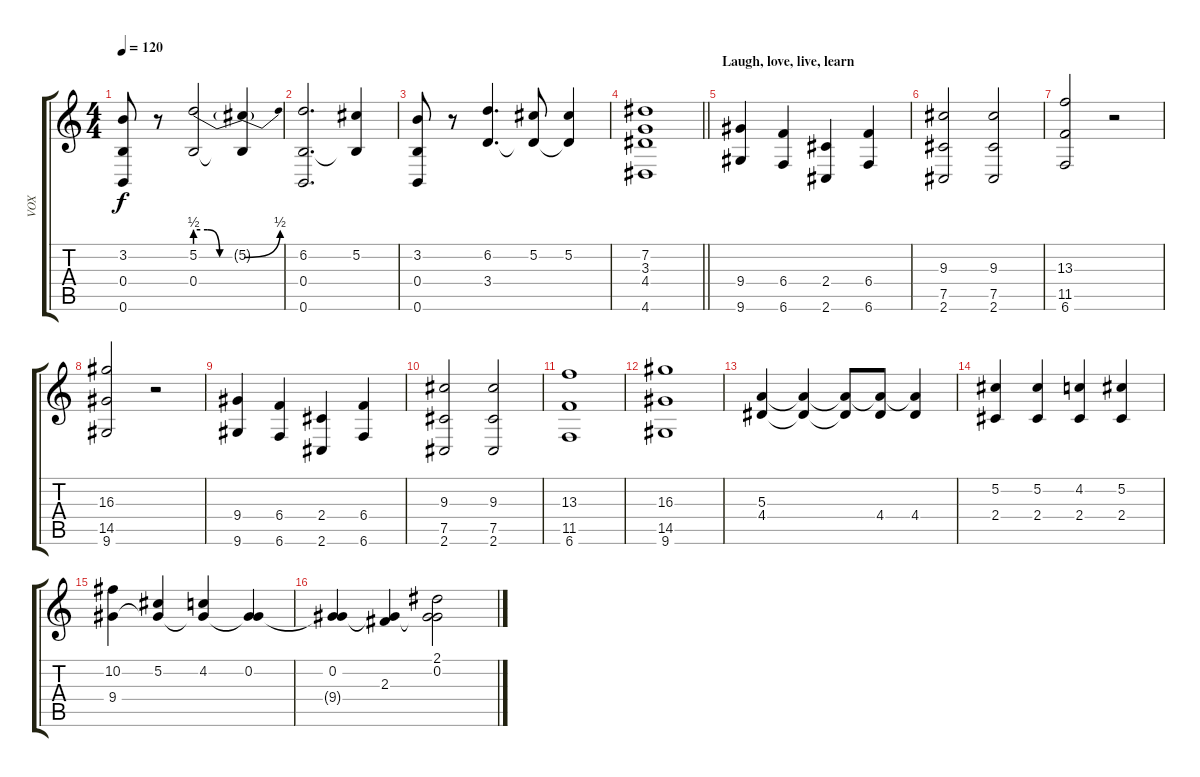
\track ("VOX" "VOX") {instrument acousticgrandpiano}
\staff {score tabs}
\tuning (Db5 Ab4 E4 B3 Gb3 B2) {hide}
\ts (4 4)
\tempo 120
\clef g2
\ks c
(3.2 0.4 0.6).8{dy f} r.8 (5.2{be (custom 0 2 15 2 30 0 60 0)} 0.4).2 (5.2{be (bend 0 0 60 2) t} 0.4{t}).4 |
(6.2 0.4 0.6).2{d} (5.2 0.4{t}).4 |
(3.2 0.4 0.6).8 r.8 (6.2 3.4).4{d} (5.2 3.4{t}).8 (5.2 3.4{t}).4 |
\barLineRight lightlight
(7.2 3.3 4.4 4.6).1 |
\section ("" "Laugh, love, live, learn")
(9.4 9.6).4 (6.4 6.6).4 (2.4 2.6).4 (6.4 6.6).4 |
(9.3 7.5 2.6).2 (9.3 7.5 2.6).2 |
(13.3 11.5 6.6).2 r.2 |
(16.3 14.5 9.6).2 r.2 |
(9.4 9.6).4 (6.4 6.6).4 (2.4 2.6).4 (6.4 6.6).4 |
(9.3 7.5 2.6).2 (9.3 7.5 2.6).2 |
(13.3 11.5 6.6).1 |
(16.3 14.5 9.6).1 |
(5.3 4.4).4 (5.3{t} 4.4{t}).4 (5.3{t} 4.4{t}).8 (5.3{t} 4.4).8 (5.3{t} 4.4).4 |
(5.2 2.4).4 (5.2 2.4).4 (4.2 2.4).4 (5.2 2.4).4 |
(10.2 9.4).4 (5.2 9.4{t}).4 (4.2 9.4{t}).4 (0.2 9.4{t}).4 |
(0.2 9.4{t}).4 (2.3 9.4{t}).4 (2.1 0.2 9.4{t}).2
